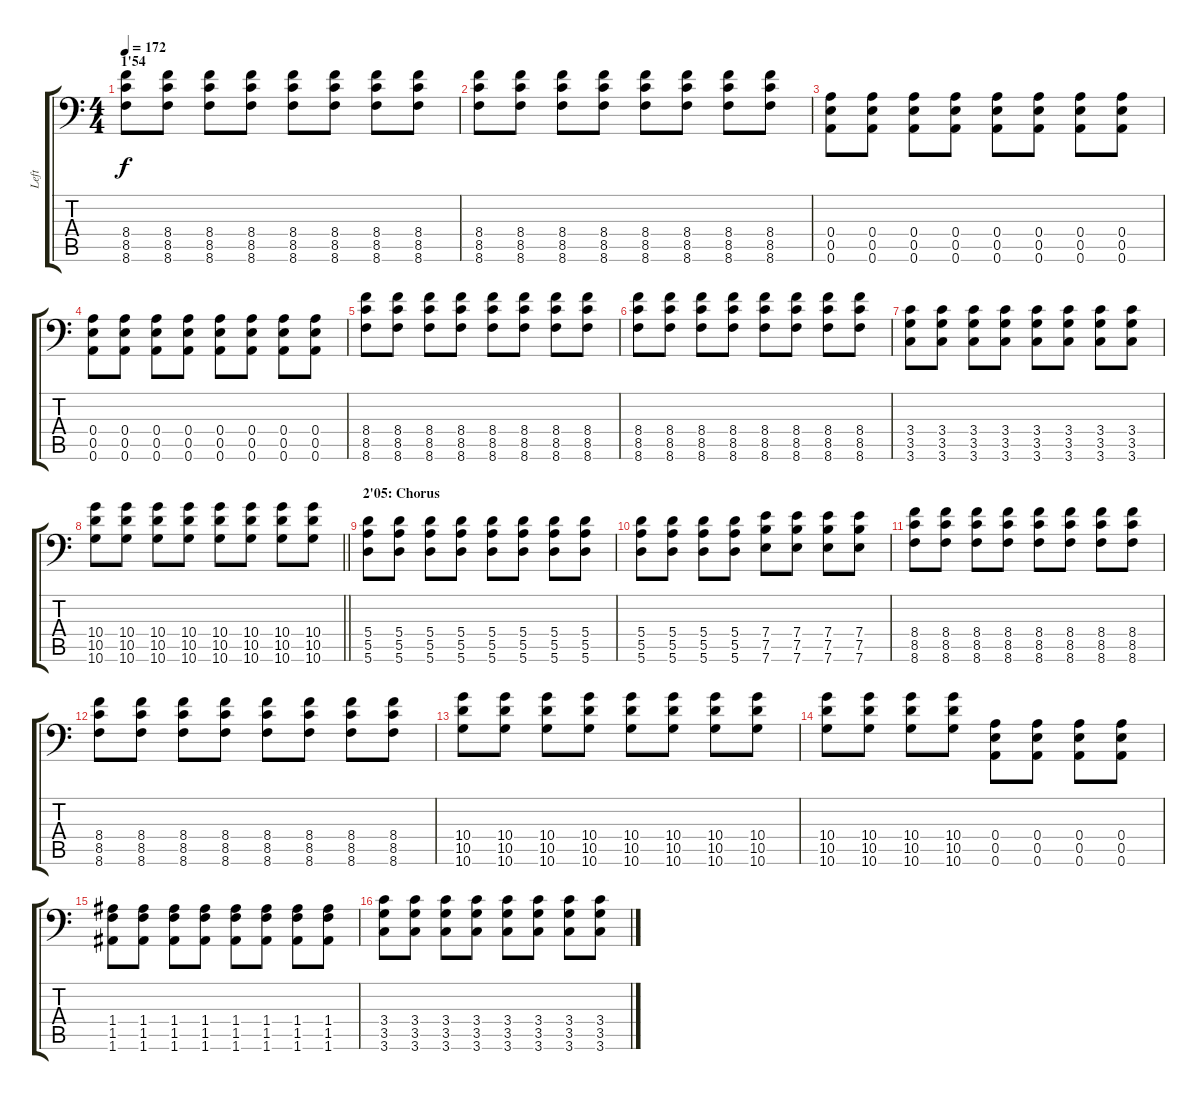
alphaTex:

\track ("Left" "Left") {instrument distortionguitar}
\staff {score tabs}
\tuning (B3 Gb3 D3 A2 E2 A1) {hide}
\ts (4 4)
\section ("" "1'54")
\tempo 172
\clef f4
\ks c
(8.4 8.5 8.6).8{dy f} (8.4 8.5 8.6).8 (8.4 8.5 8.6).8 (8.4 8.5 8.6).8 (8.4 8.5 8.6).8 (8.4 8.5 8.6).8 (8.4 8.5 8.6).8 (8.4 8.5 8.6).8 |
(8.4 8.5 8.6).8 (8.4 8.5 8.6).8 (8.4 8.5 8.6).8 (8.4 8.5 8.6).8 (8.4 8.5 8.6).8 (8.4 8.5 8.6).8 (8.4 8.5 8.6).8 (8.4 8.5 8.6).8 |
(0.4 0.5 0.6).8 (0.4 0.5 0.6).8 (0.4 0.5 0.6).8 (0.4 0.5 0.6).8 (0.4 0.5 0.6).8 (0.4 0.5 0.6).8 (0.4 0.5 0.6).8 (0.4 0.5 0.6).8 |
(0.4 0.5 0.6).8 (0.4 0.5 0.6).8 (0.4 0.5 0.6).8 (0.4 0.5 0.6).8 (0.4 0.5 0.6).8 (0.4 0.5 0.6).8 (0.4 0.5 0.6).8 (0.4 0.5 0.6).8 |
(8.4 8.5 8.6).8 (8.4 8.5 8.6).8 (8.4 8.5 8.6).8 (8.4 8.5 8.6).8 (8.4 8.5 8.6).8 (8.4 8.5 8.6).8 (8.4 8.5 8.6).8 (8.4 8.5 8.6).8 |
(8.4 8.5 8.6).8 (8.4 8.5 8.6).8 (8.4 8.5 8.6).8 (8.4 8.5 8.6).8 (8.4 8.5 8.6).8 (8.4 8.5 8.6).8 (8.4 8.5 8.6).8 (8.4 8.5 8.6).8 |
(3.4 3.5 3.6).8 (3.4 3.5 3.6).8 (3.4 3.5 3.6).8 (3.4 3.5 3.6).8 (3.4 3.5 3.6).8 (3.4 3.5 3.6).8 (3.4 3.5 3.6).8 (3.4 3.5 3.6).8 |
\barLineRight lightlight
(10.4 10.5 10.6).8 (10.4 10.5 10.6).8 (10.4 10.5 10.6).8 (10.4 10.5 10.6).8 (10.4 10.5 10.6).8 (10.4 10.5 10.6).8 (10.4 10.5 10.6).8 (10.4 10.5 10.6).8 |
\section ("" "2'05: Chorus")
(5.4 5.5 5.6).8 (5.4 5.5 5.6).8 (5.4 5.5 5.6).8 (5.4 5.5 5.6).8 (5.4 5.5 5.6).8 (5.4 5.5 5.6).8 (5.4 5.5 5.6).8 (5.4 5.5 5.6).8 |
(5.4 5.5 5.6).8 (5.4 5.5 5.6).8 (5.4 5.5 5.6).8 (5.4 5.5 5.6).8 (7.4 7.5 7.6).8 (7.4 7.5 7.6).8 (7.4 7.5 7.6).8 (7.4 7.5 7.6).8 |
(8.4 8.5 8.6).8 (8.4 8.5 8.6).8 (8.4 8.5 8.6).8 (8.4 8.5 8.6).8 (8.4 8.5 8.6).8 (8.4 8.5 8.6).8 (8.4 8.5 8.6).8 (8.4 8.5 8.6).8 |
(8.4 8.5 8.6).8 (8.4 8.5 8.6).8 (8.4 8.5 8.6).8 (8.4 8.5 8.6).8 (8.4 8.5 8.6).8 (8.4 8.5 8.6).8 (8.4 8.5 8.6).8 (8.4 8.5 8.6).8 |
(10.4 10.5 10.6).8 (10.4 10.5 10.6).8 (10.4 10.5 10.6).8 (10.4 10.5 10.6).8 (10.4 10.5 10.6).8 (10.4 10.5 10.6).8 (10.4 10.5 10.6).8 (10.4 10.5 10.6).8 |
(10.4 10.5 10.6).8 (10.4 10.5 10.6).8 (10.4 10.5 10.6).8 (10.4 10.5 10.6).8 (0.4 0.5 0.6).8 (0.4 0.5 0.6).8 (0.4 0.5 0.6).8 (0.4 0.5 0.6).8 |
(1.4 1.5 1.6).8 (1.4 1.5 1.6).8 (1.4 1.5 1.6).8 (1.4 1.5 1.6).8 (1.4 1.5 1.6).8 (1.4 1.5 1.6).8 (1.4 1.5 1.6).8 (1.4 1.5 1.6).8 |
(3.4 3.5 3.6).8 (3.4 3.5 3.6).8 (3.4 3.5 3.6).8 (3.4 3.5 3.6).8 (3.4 3.5 3.6).8 (3.4 3.5 3.6).8 (3.4 3.5 3.6).8 (3.4 3.5 3.6).8
